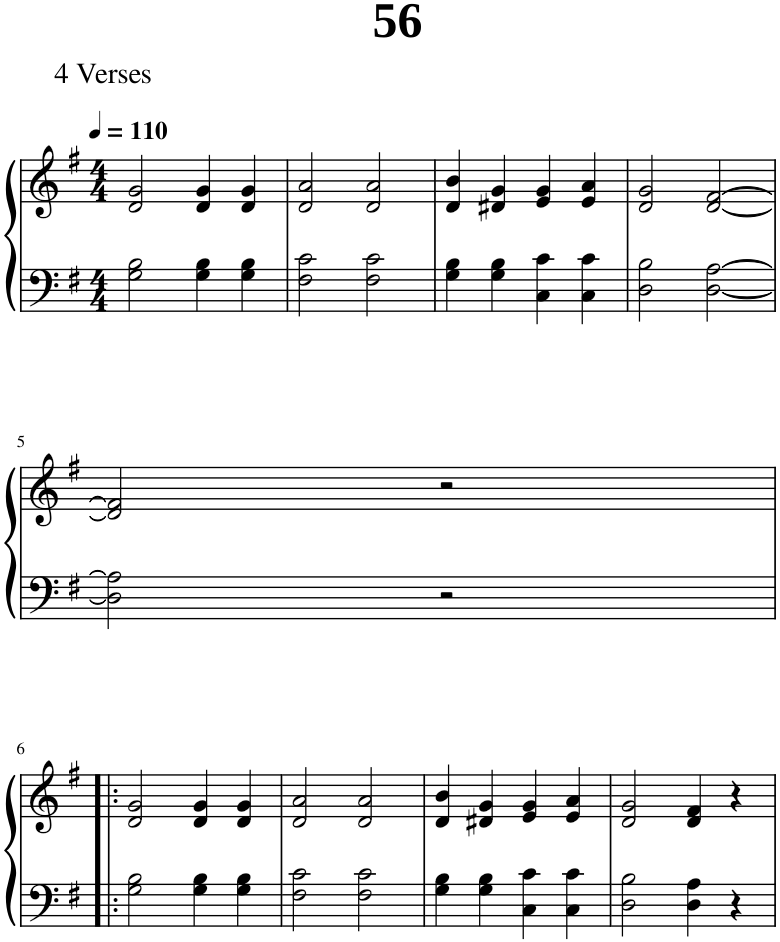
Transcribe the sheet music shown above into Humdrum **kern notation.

**kern	**kern
*part1	*part1
*staff2	*staff1
*I"Piano	*
*I'Pno.	*
*clefF4	*clefG2
*k[f#]	*k[f#]
*M4/4	*M4/4
*MM110	*MM110
=1	=1
2G\ 2B\	2d/ 2g/
4G\ 4B\	4d/ 4g/
4G\ 4B\	4d/ 4g/
=2	=2
2F#\ 2c\	2d/ 2a/
2F#\ 2c\	2d/ 2a/
=3	=3
4G\ 4B\	4d/ 4b/
4G\ 4B\	4d#X/ 4g/
4C\ 4c\	4e/ 4g/
4C\ 4c\	4e/ 4a/
=4	=4
2D\ 2B\	2d/ 2g/
[2D\ [2A\	[2d/ [2f#/
!!LO:LB:g=z
=5	=5
2D\] 2A\]	2d/] 2f#/]
2r	2r
!!LO:LB:g=z
=6!|:	=6!|:
2G\ 2B\	2d/ 2g/
4G\ 4B\	4d/ 4g/
4G\ 4B\	4d/ 4g/
=7	=7
2F#\ 2c\	2d/ 2a/
2F#\ 2c\	2d/ 2a/
=8	=8
4G\ 4B\	4d/ 4b/
4G\ 4B\	4d#X/ 4g/
4C\ 4c\	4e/ 4g/
4C\ 4c\	4e/ 4a/
=9	=9
2D\ 2B\	2d/ 2g/
4D\ 4A\	4d/ 4f#/
4r	4r
=	=
*-	*-
